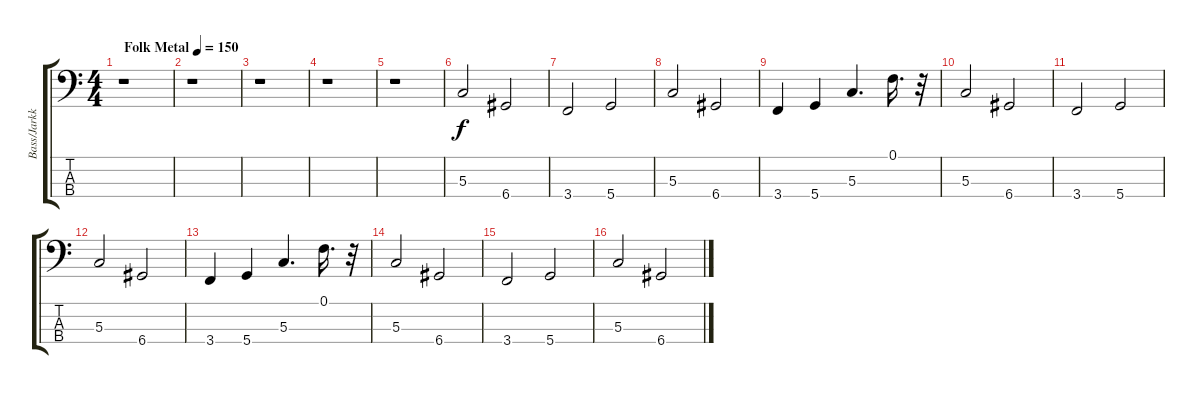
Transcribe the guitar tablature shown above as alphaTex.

\track ("Bass/Jarkko" "Bass/Jarkk") {instrument electricbassfinger}
\staff {score tabs}
\tuning (F2 C2 G1 D1) {hide}
\ts (4 4)
\tempo (150 "Folk Metal")
\clef f4
\ks c
r.1{dy f instrument electricbassfinger} |
r.1 |
r.1 |
r.1 |
r.1 |
5.3.2 6.4.2 |
3.4.2 5.4.2 |
5.3.2 6.4.2 |
3.4.4 5.4.4 5.3.4{d} 0.1.16{d} r.32 |
5.3.2 6.4.2 |
3.4.2 5.4.2 |
5.3.2 6.4.2 |
3.4.4 5.4.4 5.3.4{d} 0.1.16{d} r.32 |
5.3.2 6.4.2 |
3.4.2 5.4.2 |
5.3.2 6.4.2
